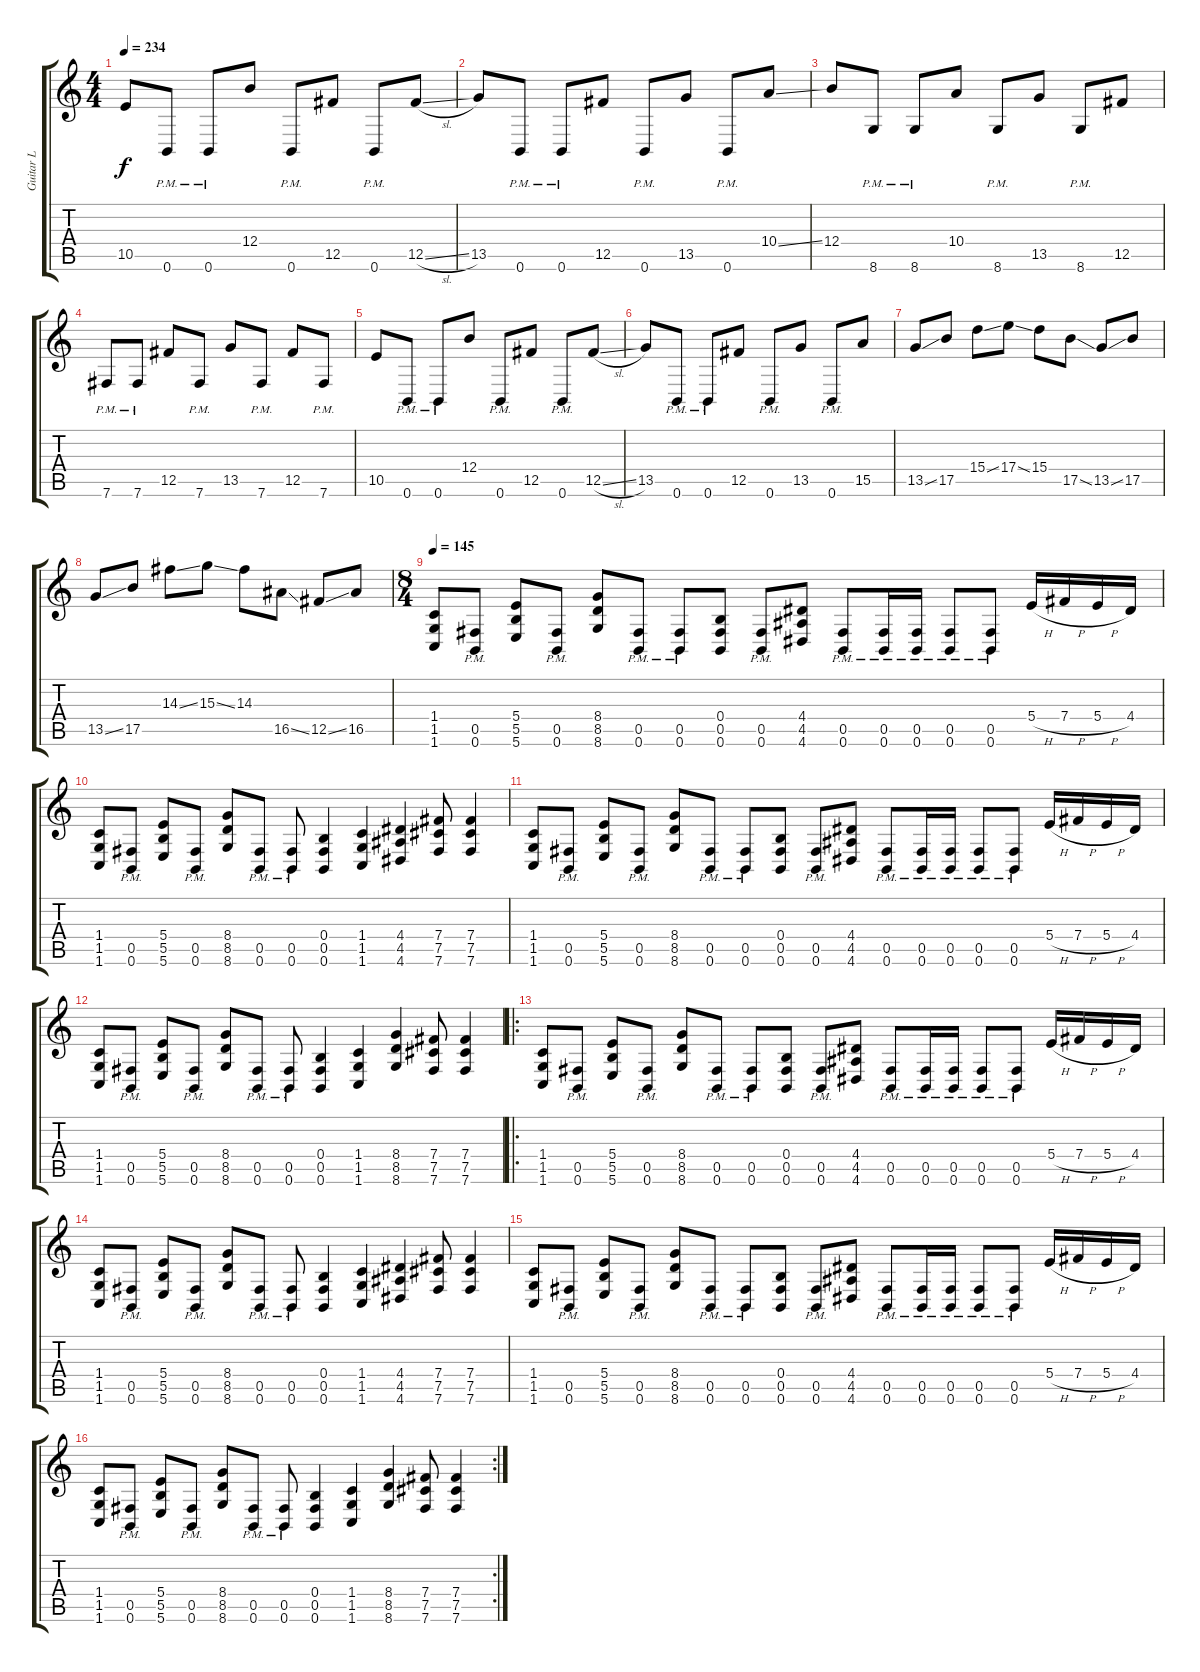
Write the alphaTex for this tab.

\track ("Guitar L" "Guitar L") {instrument distortionguitar}
\staff {score tabs}
\tuning (Db4 Ab3 E3 B2 Gb2 B1) {hide}
\ts (4 4)
\tempo 234
\clef g2
\ks c
10.5.8{dy f} 0.6{pm}.8 0.6{pm}.8 12.4.8 0.6{pm}.8 12.5.8 0.6{pm}.8 12.5{sl}.8 |
13.5.8 0.6{pm}.8 0.6{pm}.8 12.5.8 0.6{pm}.8 13.5.8 0.6{pm}.8 10.4{ss}.8 |
12.4.8 8.6{pm}.8 8.6{pm}.8 10.4.8 8.6{pm}.8 13.5.8 8.6{pm}.8 12.5.8 |
7.6{pm}.8 7.6{pm}.8 12.5.8 7.6{pm}.8 13.5.8 7.6{pm}.8 12.5.8 7.6{pm}.8 |
10.5.8 0.6{pm}.8 0.6{pm}.8 12.4.8 0.6{pm}.8 12.5.8 0.6{pm}.8 12.5{sl}.8 |
13.5.8 0.6{pm}.8 0.6{pm}.8 12.5.8 0.6{pm}.8 13.5.8 0.6{pm}.8 15.5.8 |
13.5{ss}.8 17.5.8 15.4{ss}.8 17.4{ss}.8 15.4.8 17.5{ss}.8 13.5{ss}.8 17.5.8 |
13.5{ss}.8 17.5.8 14.3{ss}.8 15.3{ss}.8 14.3.8 16.5{ss}.8 12.5{ss}.8 16.5.8 |
\ts (8 4)
\tempo 145
(1.4 1.5 1.6).8 (0.5{pm} 0.6{pm}).8 (5.4 5.5 5.6).8 (0.5{pm} 0.6{pm}).8 (8.4 8.5 8.6).8 (0.5{pm} 0.6{pm}).8 (0.5{pm} 0.6{pm}).8 (0.4 0.5 0.6).8 (0.5{pm} 0.6{pm}).8 (4.4 4.5 4.6).8 (0.5{pm} 0.6{pm}).8 (0.5{pm} 0.6{pm}).16 (0.5{pm} 0.6{pm}).16 (0.5{pm} 0.6{pm}).8 (0.5{pm} 0.6{pm}).8 5.4{h}.16 7.4{h}.16 5.4{h}.16 4.4.16 |
(1.4 1.5 1.6).8 (0.5{pm} 0.6{pm}).8 (5.4 5.5 5.6).8 (0.5{pm} 0.6{pm}).8 (8.4 8.5 8.6).8 (0.5{pm} 0.6{pm}).8 (0.5{pm} 0.6{pm}).8 (0.4 0.5 0.6).4 (1.4 1.5 1.6).4 (4.4 4.5 4.6).4 (7.4 7.5 7.6).8 (7.4 7.5 7.6).4 |
(1.4 1.5 1.6).8 (0.5{pm} 0.6{pm}).8 (5.4 5.5 5.6).8 (0.5{pm} 0.6{pm}).8 (8.4 8.5 8.6).8 (0.5{pm} 0.6{pm}).8 (0.5{pm} 0.6{pm}).8 (0.4 0.5 0.6).8 (0.5{pm} 0.6{pm}).8 (4.4 4.5 4.6).8 (0.5{pm} 0.6{pm}).8 (0.5{pm} 0.6{pm}).16 (0.5{pm} 0.6{pm}).16 (0.5{pm} 0.6{pm}).8 (0.5{pm} 0.6{pm}).8 5.4{h}.16 7.4{h}.16 5.4{h}.16 4.4.16 |
(1.4 1.5 1.6).8 (0.5{pm} 0.6{pm}).8 (5.4 5.5 5.6).8 (0.5{pm} 0.6{pm}).8 (8.4 8.5 8.6).8 (0.5{pm} 0.6{pm}).8 (0.5{pm} 0.6{pm}).8 (0.4 0.5 0.6).4 (1.4 1.5 1.6).4 (8.4 8.5 8.6).4 (7.4 7.5 7.6).8 (7.4 7.5 7.6).4 |
\ro
(1.4 1.5 1.6).8 (0.5{pm} 0.6{pm}).8 (5.4 5.5 5.6).8 (0.5{pm} 0.6{pm}).8 (8.4 8.5 8.6).8 (0.5{pm} 0.6{pm}).8 (0.5{pm} 0.6{pm}).8 (0.4 0.5 0.6).8 (0.5{pm} 0.6{pm}).8 (4.4 4.5 4.6).8 (0.5{pm} 0.6{pm}).8 (0.5{pm} 0.6{pm}).16 (0.5{pm} 0.6{pm}).16 (0.5{pm} 0.6{pm}).8 (0.5{pm} 0.6{pm}).8 5.4{h}.16 7.4{h}.16 5.4{h}.16 4.4.16 |
(1.4 1.5 1.6).8 (0.5{pm} 0.6{pm}).8 (5.4 5.5 5.6).8 (0.5{pm} 0.6{pm}).8 (8.4 8.5 8.6).8 (0.5{pm} 0.6{pm}).8 (0.5{pm} 0.6{pm}).8 (0.4 0.5 0.6).4 (1.4 1.5 1.6).4 (4.4 4.5 4.6).4 (7.4 7.5 7.6).8 (7.4 7.5 7.6).4 |
(1.4 1.5 1.6).8 (0.5{pm} 0.6{pm}).8 (5.4 5.5 5.6).8 (0.5{pm} 0.6{pm}).8 (8.4 8.5 8.6).8 (0.5{pm} 0.6{pm}).8 (0.5{pm} 0.6{pm}).8 (0.4 0.5 0.6).8 (0.5{pm} 0.6{pm}).8 (4.4 4.5 4.6).8 (0.5{pm} 0.6{pm}).8 (0.5{pm} 0.6{pm}).16 (0.5{pm} 0.6{pm}).16 (0.5{pm} 0.6{pm}).8 (0.5{pm} 0.6{pm}).8 5.4{h}.16 7.4{h}.16 5.4{h}.16 4.4.16 |
\rc 2
(1.4 1.5 1.6).8 (0.5{pm} 0.6{pm}).8 (5.4 5.5 5.6).8 (0.5{pm} 0.6{pm}).8 (8.4 8.5 8.6).8 (0.5{pm} 0.6{pm}).8 (0.5{pm} 0.6{pm}).8 (0.4 0.5 0.6).4 (1.4 1.5 1.6).4 (8.4 8.5 8.6).4 (7.4 7.5 7.6).8 (7.4 7.5 7.6).4
